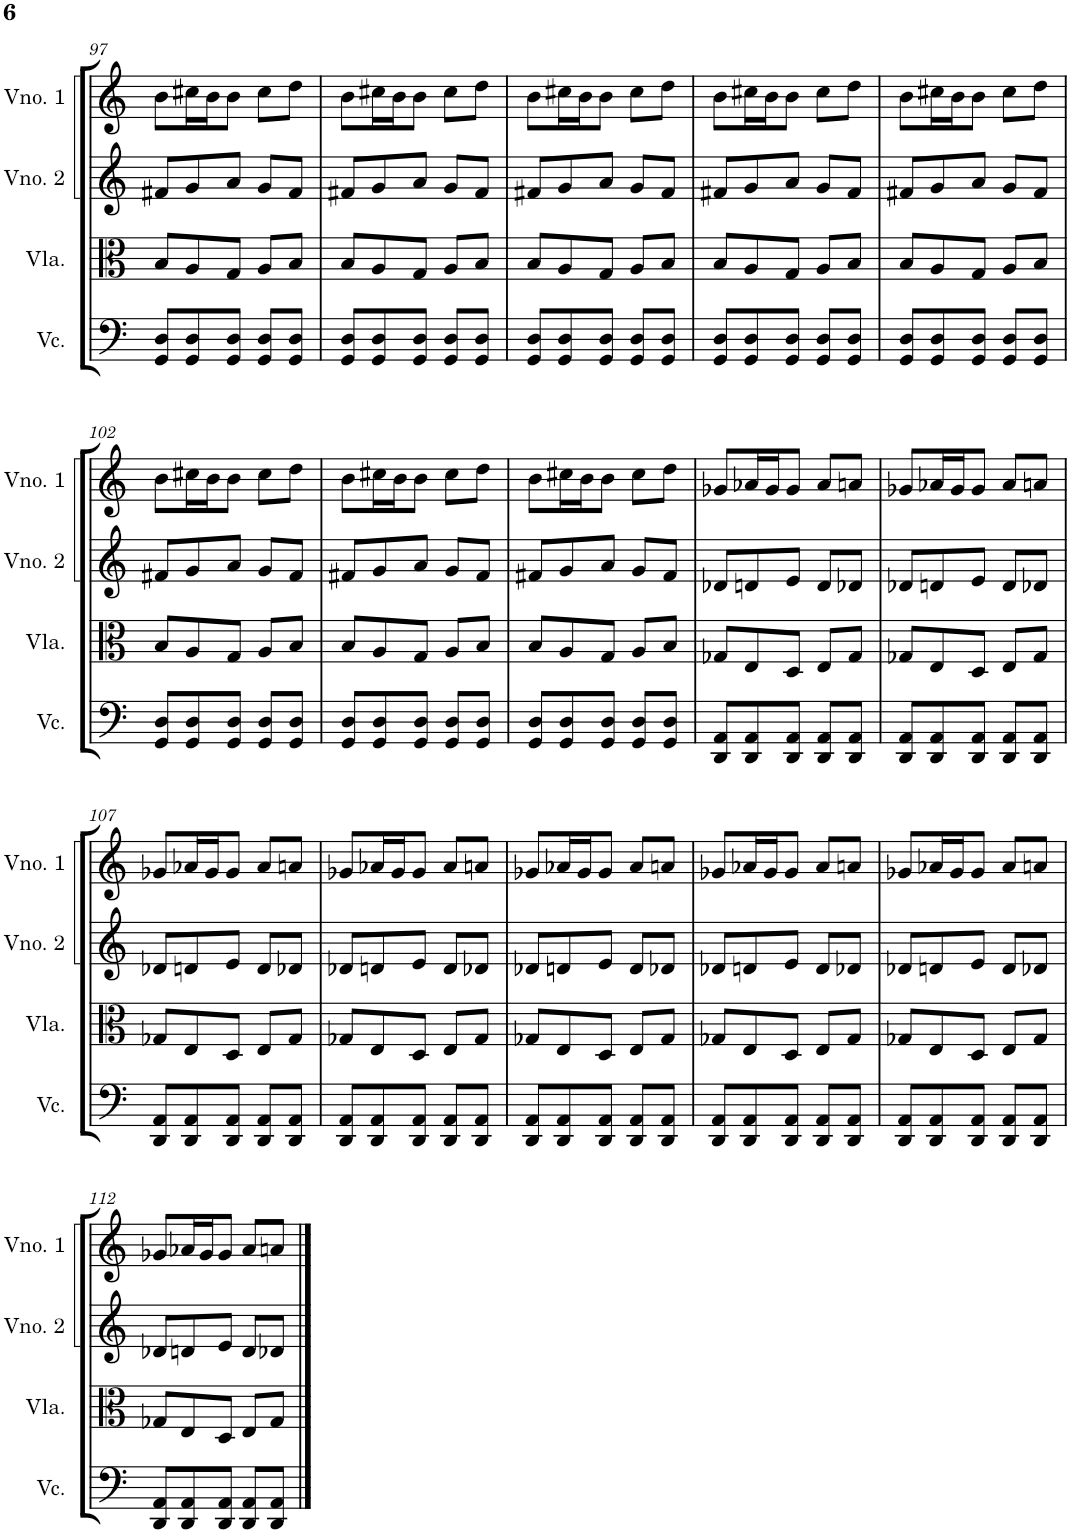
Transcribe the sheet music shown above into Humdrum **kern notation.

**kern	**kern	**kern	**kern
*part4	*part3	*part2	*part1
*staff4	*staff3	*staff2	*staff1
*I"Violoncelo	*I"Viola	*I"Violino 2	*I"Violino 1
*I'Vc.	*I'Vla.	*I'Vno. 2	*I'Vno. 1
!!LO:PB:g=z
*clefF4	*clefC3	*clefG2	*clefG2
*k[]	*k[]	*k[]	*k[]
*M5/8	*M5/8	*M5/8	*M5/8
=97	=97	=97	=97
8GG/ 8D/L	8B/L	8f#X/L	8b\L
8GG/ 8D/	8A/	8g/	16cc#X\L
.	.	.	16b\J
8GG/ 8D/J	8G/J	8a/J	8b\J
8GG/ 8D/L	8A/L	8g/L	8cc#\L
8GG/ 8D/J	8B/J	8f#/J	8dd\J
=98	=98	=98	=98
8GG/ 8D/L	8B/L	8f#X/L	8b\L
8GG/ 8D/	8A/	8g/	16cc#X\L
.	.	.	16b\J
8GG/ 8D/J	8G/J	8a/J	8b\J
8GG/ 8D/L	8A/L	8g/L	8cc#\L
8GG/ 8D/J	8B/J	8f#/J	8dd\J
=99	=99	=99	=99
8GG/ 8D/L	8B/L	8f#X/L	8b\L
8GG/ 8D/	8A/	8g/	16cc#X\L
.	.	.	16b\J
8GG/ 8D/J	8G/J	8a/J	8b\J
8GG/ 8D/L	8A/L	8g/L	8cc#\L
8GG/ 8D/J	8B/J	8f#/J	8dd\J
=100	=100	=100	=100
8GG/ 8D/L	8B/L	8f#X/L	8b\L
8GG/ 8D/	8A/	8g/	16cc#X\L
.	.	.	16b\J
8GG/ 8D/J	8G/J	8a/J	8b\J
8GG/ 8D/L	8A/L	8g/L	8cc#\L
8GG/ 8D/J	8B/J	8f#/J	8dd\J
=101	=101	=101	=101
8GG/ 8D/L	8B/L	8f#X/L	8b\L
8GG/ 8D/	8A/	8g/	16cc#X\L
.	.	.	16b\J
8GG/ 8D/J	8G/J	8a/J	8b\J
8GG/ 8D/L	8A/L	8g/L	8cc#\L
8GG/ 8D/J	8B/J	8f#/J	8dd\J
!!LO:LB:g=z
=102	=102	=102	=102
8GG/ 8D/L	8B/L	8f#X/L	8b\L
8GG/ 8D/	8A/	8g/	16cc#X\L
.	.	.	16b\J
8GG/ 8D/J	8G/J	8a/J	8b\J
8GG/ 8D/L	8A/L	8g/L	8cc#\L
8GG/ 8D/J	8B/J	8f#/J	8dd\J
=103	=103	=103	=103
8GG/ 8D/L	8B/L	8f#X/L	8b\L
8GG/ 8D/	8A/	8g/	16cc#X\L
.	.	.	16b\J
8GG/ 8D/J	8G/J	8a/J	8b\J
8GG/ 8D/L	8A/L	8g/L	8cc#\L
8GG/ 8D/J	8B/J	8f#/J	8dd\J
=104	=104	=104	=104
8GG/ 8D/L	8B/L	8f#X/L	8b\L
8GG/ 8D/	8A/	8g/	16cc#X\L
.	.	.	16b\J
8GG/ 8D/J	8G/J	8a/J	8b\J
8GG/ 8D/L	8A/L	8g/L	8cc#\L
8GG/ 8D/J	8B/J	8f#/J	8dd\J
=105	=105	=105	=105
8DD/ 8AA/L	8G-X/L	8d-X/L	8g-X/L
8DD/ 8AA/	8E/	8dn/	16a-X/L
.	.	.	16g-/J
8DD/ 8AA/J	8D/J	8e/J	8g-/J
8DD/ 8AA/L	8E/L	8d/L	8a-/L
8DD/ 8AA/J	8G-/J	8d-X/J	8an/J
=106	=106	=106	=106
8DD/ 8AA/L	8G-X/L	8d-X/L	8g-X/L
8DD/ 8AA/	8E/	8dn/	16a-X/L
.	.	.	16g-/J
8DD/ 8AA/J	8D/J	8e/J	8g-/J
8DD/ 8AA/L	8E/L	8d/L	8a-/L
8DD/ 8AA/J	8G-/J	8d-X/J	8an/J
!!LO:LB:g=z
=107	=107	=107	=107
8DD/ 8AA/L	8G-X/L	8d-X/L	8g-X/L
8DD/ 8AA/	8E/	8dn/	16a-X/L
.	.	.	16g-/J
8DD/ 8AA/J	8D/J	8e/J	8g-/J
8DD/ 8AA/L	8E/L	8d/L	8a-/L
8DD/ 8AA/J	8G-/J	8d-X/J	8an/J
=108	=108	=108	=108
8DD/ 8AA/L	8G-X/L	8d-X/L	8g-X/L
8DD/ 8AA/	8E/	8dn/	16a-X/L
.	.	.	16g-/J
8DD/ 8AA/J	8D/J	8e/J	8g-/J
8DD/ 8AA/L	8E/L	8d/L	8a-/L
8DD/ 8AA/J	8G-/J	8d-X/J	8an/J
=109	=109	=109	=109
8DD/ 8AA/L	8G-X/L	8d-X/L	8g-X/L
8DD/ 8AA/	8E/	8dn/	16a-X/L
.	.	.	16g-/J
8DD/ 8AA/J	8D/J	8e/J	8g-/J
8DD/ 8AA/L	8E/L	8d/L	8a-/L
8DD/ 8AA/J	8G-/J	8d-X/J	8an/J
=110	=110	=110	=110
8DD/ 8AA/L	8G-X/L	8d-X/L	8g-X/L
8DD/ 8AA/	8E/	8dn/	16a-X/L
.	.	.	16g-/J
8DD/ 8AA/J	8D/J	8e/J	8g-/J
8DD/ 8AA/L	8E/L	8d/L	8a-/L
8DD/ 8AA/J	8G-/J	8d-X/J	8an/J
=111	=111	=111	=111
8DD/ 8AA/L	8G-X/L	8d-X/L	8g-X/L
8DD/ 8AA/	8E/	8dn/	16a-X/L
.	.	.	16g-/J
8DD/ 8AA/J	8D/J	8e/J	8g-/J
8DD/ 8AA/L	8E/L	8d/L	8a-/L
8DD/ 8AA/J	8G-/J	8d-X/J	8an/J
!!LO:LB:g=z
=112	=112	=112	=112
8DD/ 8AA/L	8G-X/L	8d-X/L	8g-X/L
8DD/ 8AA/	8E/	8dn/	16a-X/L
.	.	.	16g-/J
8DD/ 8AA/J	8D/J	8e/J	8g-/J
8DD/ 8AA/L	8E/L	8d/L	8a-/L
8DD/ 8AA/J	8G-/J	8d-X/J	8an/J
==	==	==	==
*-	*-	*-	*-
